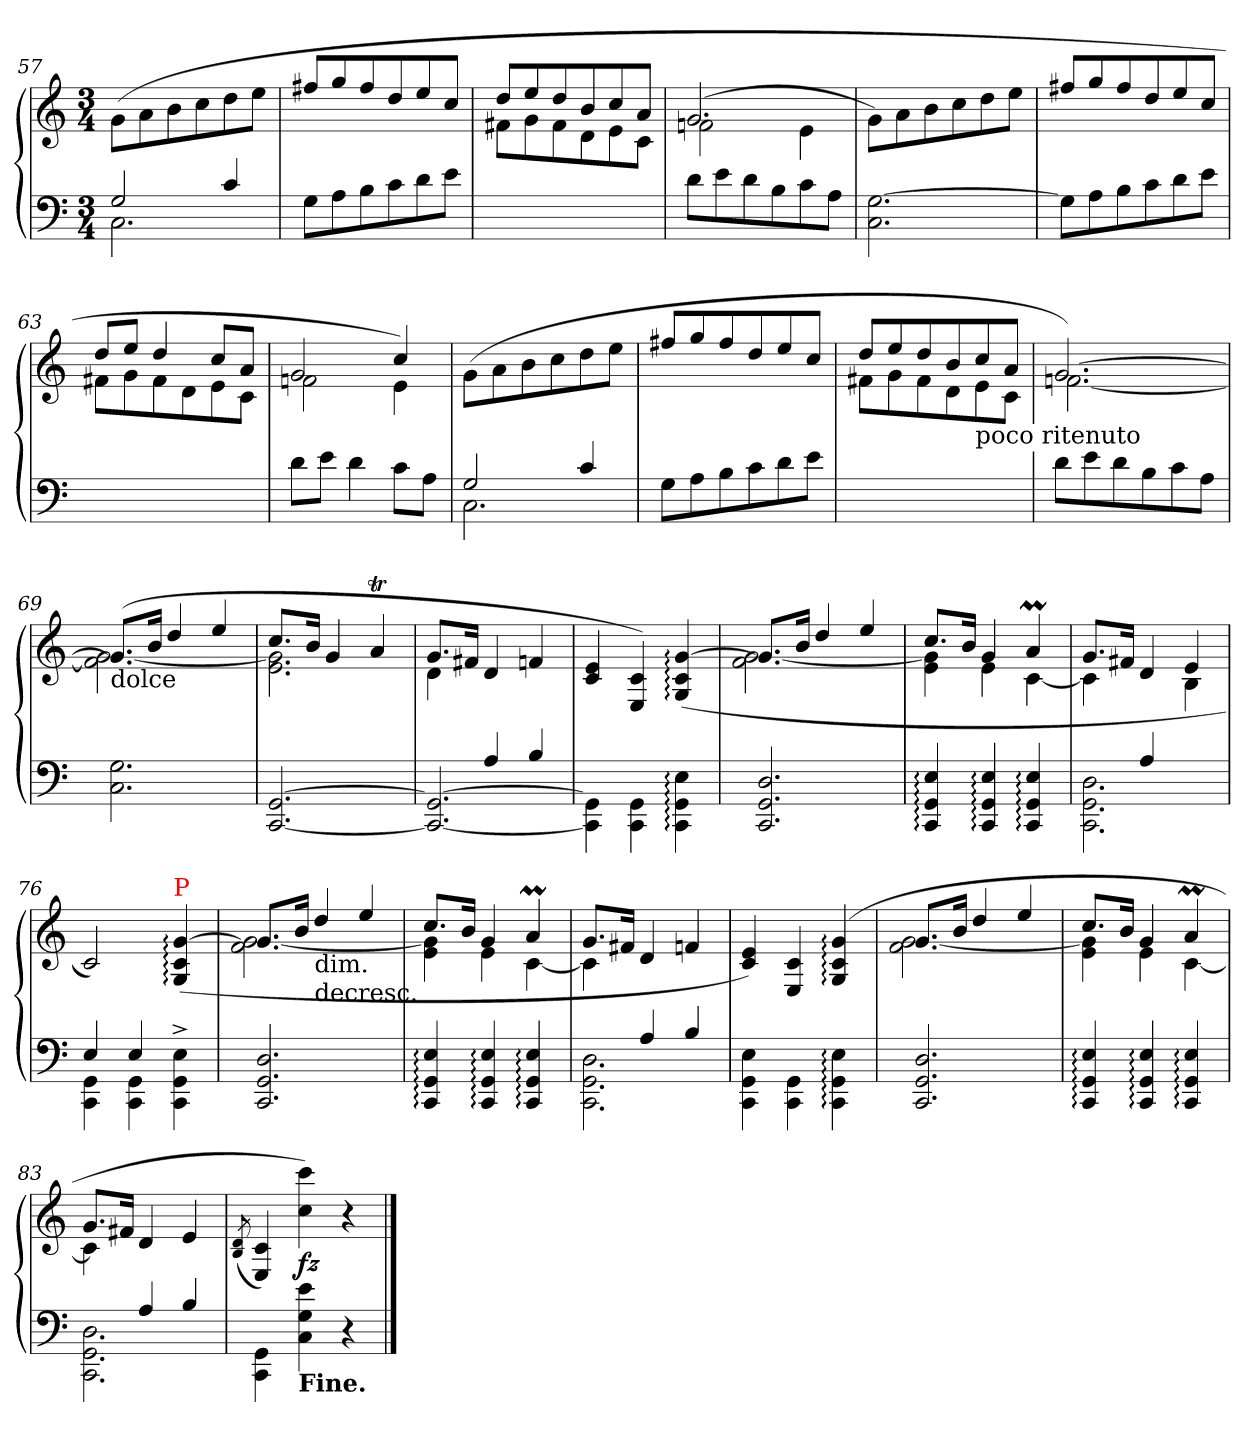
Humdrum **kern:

**kern	**kern	**dynam
*part1	*part1	*part1
*staff2	*staff1	*staff1/2
*clefF4	*clefG2	*
*k[]	*k[]	*
*C:	*C:	*
*M3/4	*M3/4	*
=57	=57	=57
*^	*	*
2G	2.C	(>8g\L	.
.	.	8a\	.
.	.	8b\	.
.	.	8cc\	.
4c	.	8dd\	.
.	.	8ee\J	.
*v	*v	*	*
=58	=58	=58
8GL	8ff#X/L	.
8A	8gg/	.
8B	8ff#/	.
8c	8dd/	.
8d\	8ee/	.
8e\J	8cc/J	.
=59	=59	=59
*	*^	*
2.ryy	8ddL	8f#XL	.
.	8ee	8g	.
.	8dd	8f#	.
.	8b	8d	.
.	8cc	8e	.
.	8aJ	8cJ	.
=60	=60	=60	=60
8dL	(2.g	2fn	.
8e	.	.	.
8d	.	.	.
8B	.	.	.
8c	.	4e	.
8AJ	.	.	.
*	*v	*v	*
=61	=61	=61
2.C [2.G	8gL)	.
.	8a	.
.	8b	.
.	8cc	.
.	8dd	.
.	8eeJ	.
=62	=62	=62
8GL]	8ff#X/L	.
8A	8gg	.
8B	8ff#	.
8c	8dd	.
8d\	8ee/	.
8e\J	8cc/J	.
=63	=63	=63
*	*^	*
2.ryy	8ddL	8f#XL	.
.	8eeJ	8g	.
.	4dd	8f#	.
.	.	8d	.
.	8ccL	8e	.
.	8aJ	8cJ	.
=64	=64	=64	=64
8dL	2g	2fn\	.
8eJ	.	.	.
4d	.	.	.
8cL	4cc)	4e	.
8AJ	.	.	.
*	*v	*v	*
=65	=65	=65
*^	*	*
2G	2.C	(8gL	.
.	.	8a	.
.	.	8b	.
.	.	8cc	.
4c/	.	8dd	.
.	.	8eeJ	.
*v	*v	*	*
=66	=66	=66
8GL	8ff#XL	.
8A	8gg/	.
8B	8ff#	.
8c	8dd	.
8d\	8ee/	.
8e\J	8cc/J	.
=67	=67	=67
*	*^	*
2.ryy	8ddL	8f#XL	.
.	8ee	8g	.
.	8dd	8f#	.
.	8b	8d	.
!	!LO:TX:b:t=poco ritenuto	!	!
.	8cc	8e	.
.	8aJ	8cJ	.
=68	=68	=68	=68
8dL	[2.g)	[2.fn\	.
8e	.	.	.
8d	.	.	.
8B	.	.	.
8c	.	.	.
8AJ	.	.	.
=69	=69	=69	=69
!	!LO:TX:b:t=dolce	!	!
2.C 2.G	(8.gL]	2.f] [2.g	.
.	16bJk	.	.
.	4dd	.	.
.	4ee	.	.
=70	=70	=70	=70
[2.CC/ [2.GG/	8.ccL	2.e 2.g]	.
.	16bJk	.	.
.	4g	.	.
.	4aT	.	.
=71	=71	=71	=71
*^	*	*	*
4ryy	2.CC_/ 2.GG_/	8.gL	4d	.
.	.	16f#XJk	.	.
4A	.	4d	4ryy	.
4B	.	4fn	4ryy	.
*v	*v	*	*	*
*	*v	*v	*
=72	=72	=72
4CC]\ 4GG]\	4c 4e	.
4CC\ 4GG\	4E/ 4c/)	.
4CC:\ 4GG:\ 4E:\	(>4G:/ 4c:/ [4g:/	.
=73	=73	=73
*	*^	*
2.CC/ 2.GG/ 2.D/	8.gL]	2.f [2.g	.
.	16bJk	.	.
.	4dd	.	.
.	4ee	.	.
=74	=74	=74	=74
4CC:/ 4GG:/ 4E:/	8.ccL	4e 4g]	.
.	16bJk	.	.
4CC:/ 4GG:/ 4E:/	4g	4e	.
4CC:/ 4GG:/ 4E:/	4aM	[4c	.
=75	=75	=75	=75
*^	*	*	*
4ryy	2.CC 2.GG 2.D	8.gL	4c]	.
.	.	16f#XJk	.	.
4A	.	4d	4ryy	.
4ryy	.	4e	4B	.
*	*	*v	*v	*
=76	=76	=76	=76
4E/	4CC\ 4GG\	2c)	.
4E/	4CC\ 4GG\	.	.
!	!	!LO:TX:a:color=red:t=P	!
4ryy	4CC^>\ 4GG^>\ 4E^>\	(>4G:/ 4c:/ [4g:/	.
*v	*v	*	*
=77	=77	=77
*	*^	*
2.CC/ 2.GG/ 2.D/	8.gL	2.f 2.g_	.
.	16bJk	.	.
!	!LO:TX:c:t=decresc.	!	!
!	!LO:TX:b:t=dim.	!	!
.	4dd	.	.
.	4ee	.	.
=78	=78	=78	=78
4CC:/ 4GG:/ 4E:/	8.ccL	4e 4g]	.
.	16bJk	.	.
4CC:/ 4GG:/ 4E:/	4g	4e	.
4CC:/ 4GG:/ 4E:/	4aM	[4c	.
=79	=79	=79	=79
*^	*	*	*
4ryy	2.CC 2.GG 2.D	8.gL	4c]	.
.	.	16f#XJk	.	.
4A	.	4d	4ryy	.
4B	.	4fn	4ryy	.
*v	*v	*	*	*
*	*v	*v	*
=80	=80	=80
4CC\ 4GG\ 4E\	4c 4e)	.
4CC\ 4GG\	4E/ 4c/	.
4CC:\ 4GG:\ 4E:\	(4G:/ 4c:/ 4g:/	.
=81	=81	=81
*	*^	*
2.CC/ 2.GG/ 2.D/	8.gL	2.f [2.g	.
.	16bJk	.	.
.	4dd	.	.
.	4ee	.	.
=82	=82	=82	=82
4CC:/ 4GG:/ 4E:/	8.ccL	4e 4g]	.
.	16bJk	.	.
4CC:/ 4GG:/ 4E:/	4g	4e	.
4CC:/ 4GG:/ 4E:/	4aM	[4c	.
=83	=83	=83	=83
*^	*	*	*
4ryy	2.CC 2.GG 2.D	8.gL	4c]	.
.	.	16f#XJk	.	.
4A	.	4d	4ryy	.
4B	.	4e	4ryy	.
*v	*v	*	*	*
*	*v	*v	*
=84	=84	=84
.	(<8qB/ 8qd/	.
4CC\ 4GG\	4E/ 4c/)	.
!LO:TX:b:B:t=Fine.	!	!
4C 4G 4e	4cc 4ccc)	fz
4r	4r	.
==	==	==
*-	*-	*-
